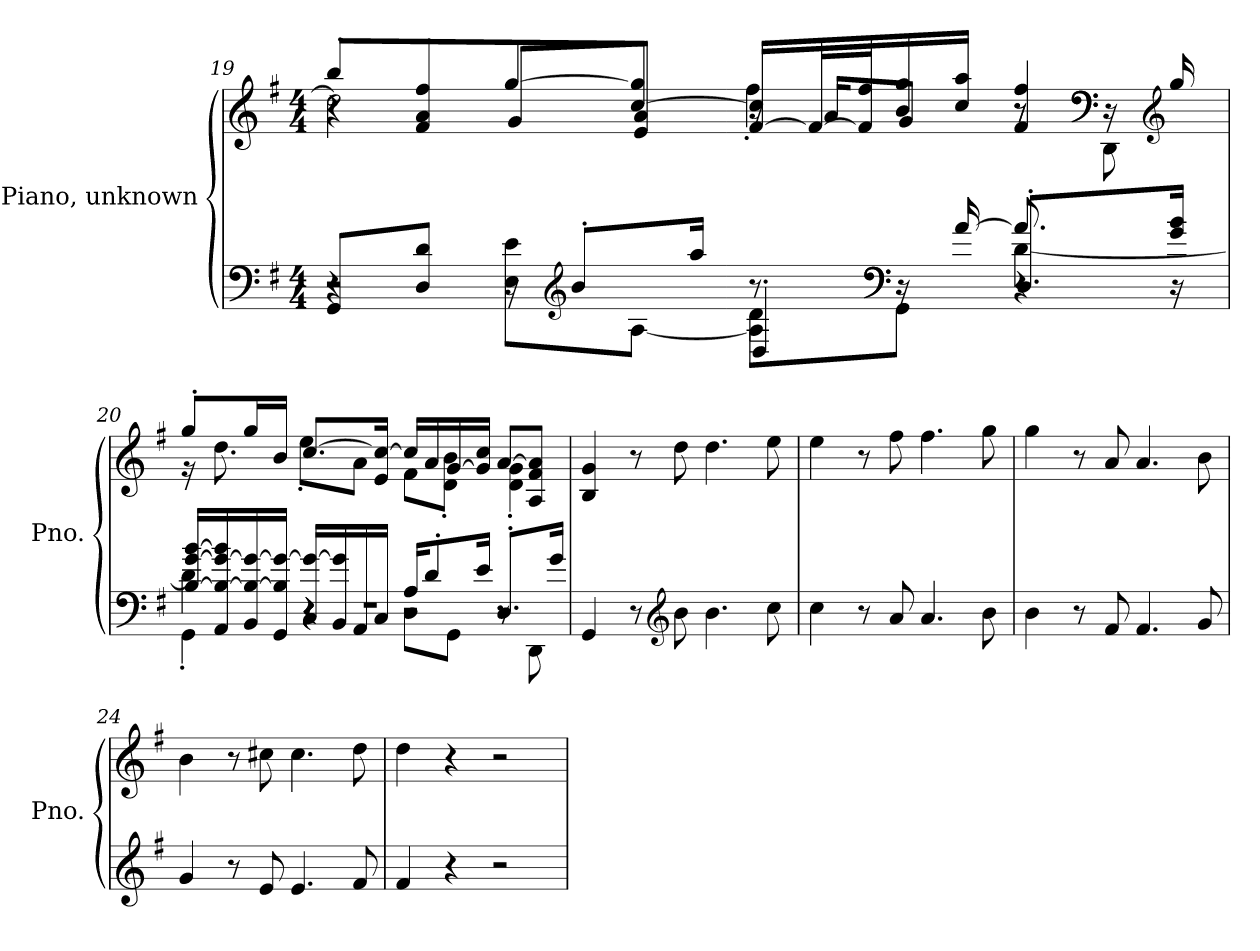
**kern	**kern
*part1	*part1
*staff2	*staff1
*I"Piano, unknown	*
*I'Pno.	*
*clefF4	*clefG2
*k[f#]	*k[f#]
*M4/4	*M4/4
=19	=19
*^	*^
*	*^	*	*^
*	*	*^	*	*	*
2r	2r	8GG/L	4r	8bb'/L	2dd\]	4r
.	.	8D/ 8d/J	.	8f#/' 8a/' 8ff#/'	.	.
.	.	16r	8E\ 8e\L	[8gg/	.	8g/L
*clefG2	*	*	*	*	*	*
.	.	8b'/L	.	.	.	.
.	.	.	[8A\J	[8cc/ 8gg/]J	.	8e/ 8a/J
.	.	16aa/Jk	.	.	.	.
8r	4d\	4D'/	8A\L]	[16f#/ 16cc/]LL	4ff#'\	16r
.	.	.	.	32f#/L_	.	16a/KL
.	.	.	.	32f#/] 32ff#/J	.	.
*clefF4	*	*	*	*	*	*
16r	.	.	8GG\J	16b/ 16gg/	.	8g/J
[16a/	.	.	.	16cc/ 16aa/JJ	.	.
8.a/]	[4d\	8.D'/L	4r	8r	8r	4f#/ 4ff#/
*	*	*	*	*clefF4	*	*
.	.	.	.	16r	8DD\	.
*	*	*	*	*clefG2	*	*
16r	.	16g/ 16b/Jk	.	16gg/	.	.
*	*	*	*	*	*v	*v
!!LO:PB:g=z
=20	=20	=20	=20	=20	=20
1r	4d\]	[16B/ [16g/ [16b/LL	4GG'\	8gg'/L	16r
.	.	16AA/ 16B/_ 16g/_ 16b/]	.	.	8.dd\
.	.	16BB/ 16B/_ 16g/_	.	16gg/L	.
.	.	16GG/ 16B/] 16g/_JJ	.	16b/JJ	.
.	4r	16C/ 16g/_LL	4r	[8.cc/L	8ee'\L
.	.	16BB/ 16g/]	.	.	.
.	.	16AA/	.	.	8a\J
.	.	16C/JJ	.	16e/ 16cc/_Jk	.
.	2r	16A/KL	8D\L	16cc/LL]	8f#\L
.	.	8d'/	.	16a/	.
.	.	.	8GG\J	[16g/	8d\' 8b\'J
.	.	16e/Jk	.	16g/] 16cc/JJ	.
.	.	8.D'/L	8r	[8a/L	4d\' 4g\'
.	.	.	8DD\	8A/ 8f#/ 8a/]J	.
.	.	16g/Jk	.	.	.
*v	*v	*v	*v	*	*
*	*v	*v
=21	=21
4GG/	4B/ 4g/
8r	8r
*clefG2	*
8b\	8dd\
4.b\	4.dd\
8cc\	8ee\
=22	=22
4cc\	4ee\
8r	8r
8a/	8ff#\
4.a/	4.ff#\
8b\	8gg\
=23	=23
4b\	4gg\
8r	8r
8f#/	8a/
4.f#/	4.a/
8g/	8b\
!!LO:LB:g=z
=24	=24
4g/	4b\
8r	8r
8e/	8cc#X\
4.e/	4.cc#\
8f#/	8dd\
=25	=25
4f#/	4dd\
4r	4r
2r	2r
=	=
*-	*-
